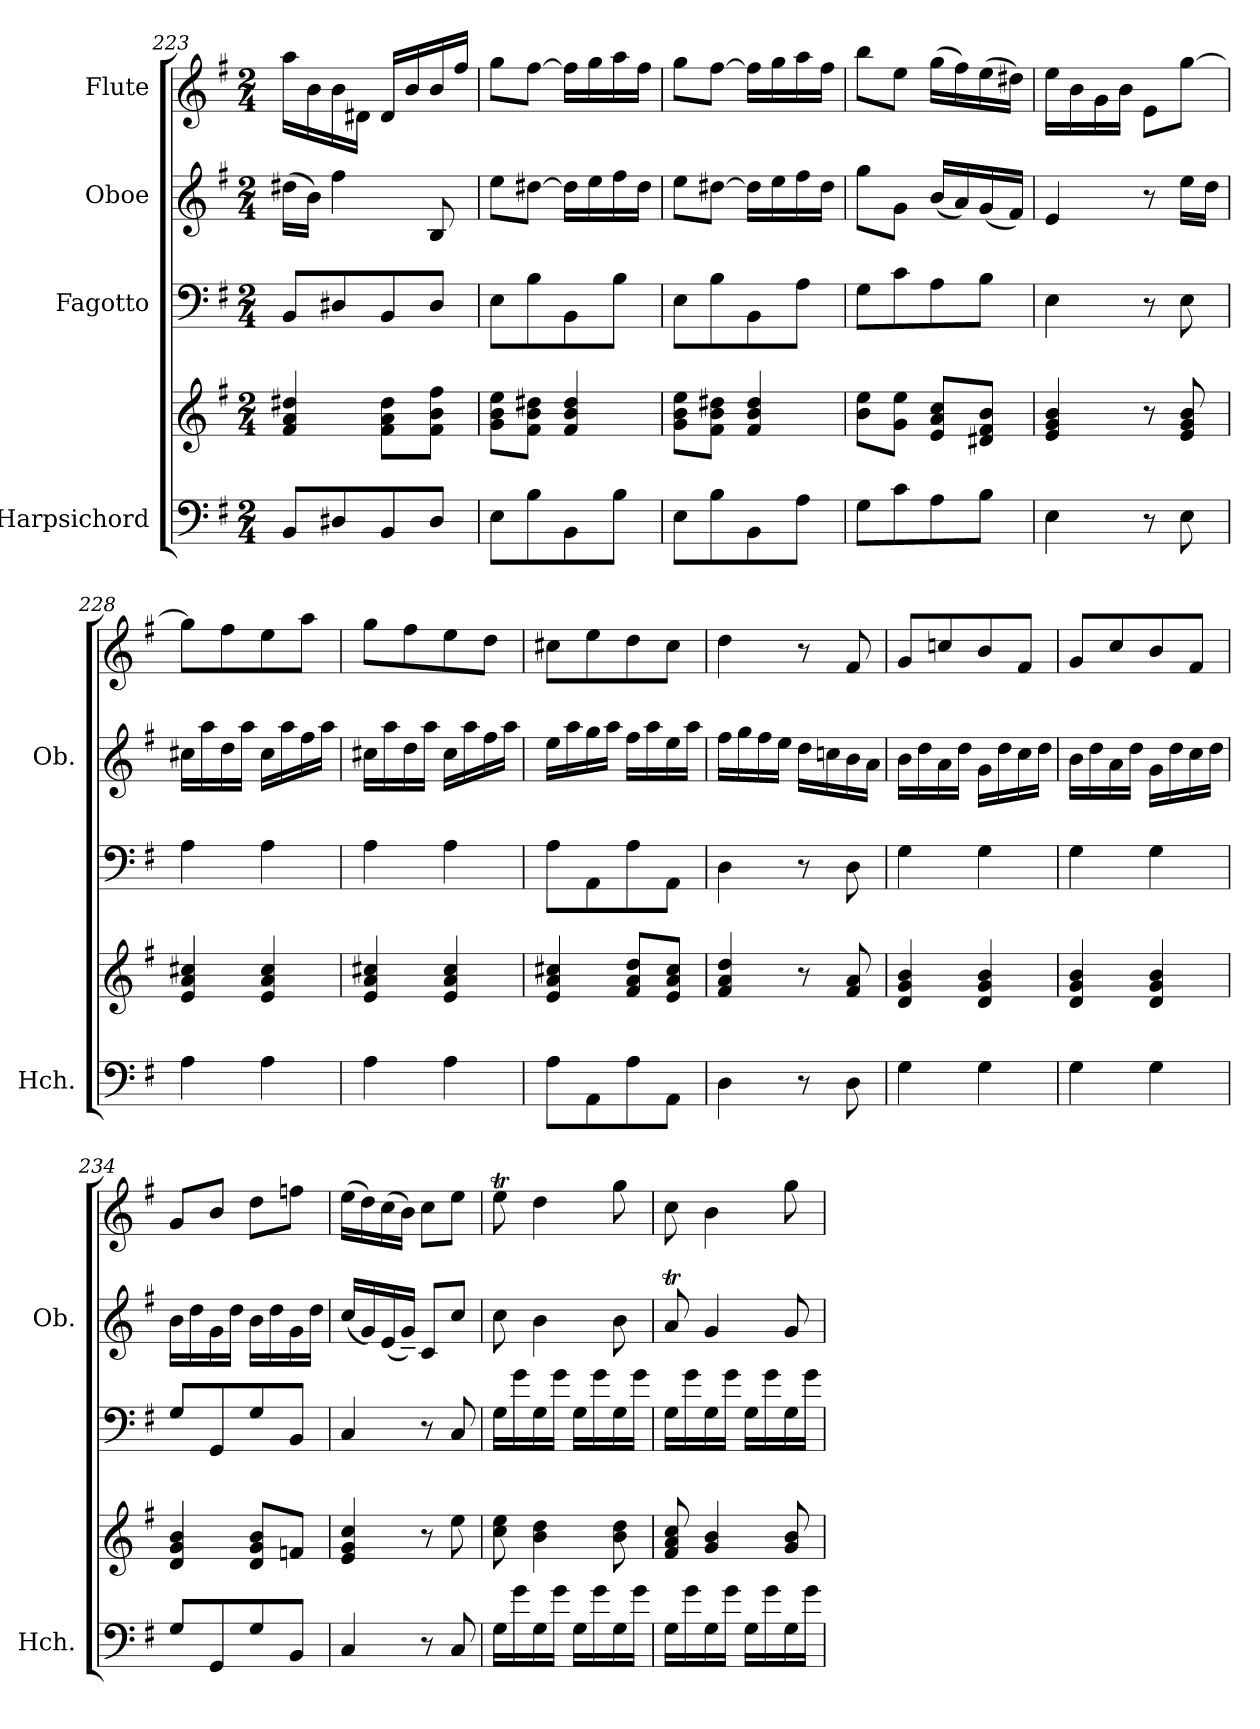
**kern	**kern	**kern	**kern	**kern
*part4	*part4	*part3	*part2	*part1
*staff5	*staff4	*staff3	*staff2	*staff1
*I"Harpsichord	*	*I"Fagotto	*I"Oboe	*I"Flute
*I'Hch.	*	*	*I'Ob.	*
*clefF4	*clefG2	*clefF4	*clefG2	*clefG2
*k[f#]	*k[f#]	*k[f#]	*k[f#]	*k[f#]
*M2/4	*M2/4	*M2/4	*M2/4	*M2/4
=223	=223	=223	=223	=223
8BB/L	4f#/ 4a/ 4dd#X/	8BB/L	(16dd#X\LL	16aa\LL
.	.	.	16b\JJ)	16b\
8D#X/	.	8D#X/	4ff#\	16b\
.	.	.	.	16d#X\JJ
8BB/	8f#\ 8a\ 8dd#\L	8BB/	.	16d#/LL
.	.	.	.	16b/
8D#/J	8f#\ 8b\ 8ff#\J	8D#/J	8B/	16b/
.	.	.	.	16ff#/JJ
=224	=224	=224	=224	=224
8E\L	8g\ 8b\ 8ee\L	8E\L	8ee\L	8gg\L
8B\	8f#\ 8b\ 8dd#X\J	8B\	[8dd#X\J	[8ff#\J
8BB\	4f#/ 4b/ 4dd#/	8BB\	16dd#\LL]	16ff#\LL]
.	.	.	16ee\	16gg\
8B\J	.	8B\J	16ff#\	16aa\
.	.	.	16dd#\JJ	16ff#\JJ
=225	=225	=225	=225	=225
8E\L	8g\ 8b\ 8ee\L	8E\L	8ee\L	8gg\L
8B\	8f#\ 8b\ 8dd#X\J	8B\	[8dd#X\J	[8ff#\J
8BB\	4f#/ 4b/ 4dd#/	8BB\	16dd#\LL]	16ff#\LL]
.	.	.	16ee\	16gg\
8A\J	.	8A\J	16ff#\	16aa\
.	.	.	16dd#\JJ	16ff#\JJ
=226	=226	=226	=226	=226
8G\L	8b\ 8ee\L	8G\L	8gg\L	8bb\L
8c\	8g\ 8ee\J	8c\	8g\J	8ee\J
8A\	8e/ 8a/ 8cc/L	8A\	(16b/LL	(16gg\LL
.	.	.	16a/)	16ff#\)
8B\J	8d#X/ 8f#/ 8b/J	8B\J	(16g/	(16ee\
.	.	.	16f#/JJ)	16dd#X\JJ)
=227	=227	=227	=227	=227
4E\	4e/ 4g/ 4b/	4E\	4e/	16ee\LL
.	.	.	.	16b\
.	.	.	.	16g\
.	.	.	.	16b\JJ
8r	8r	8r	8r	8e\L
8E\	8e/ 8g/ 8b/	8E\	16ee\LL	[8gg\J
.	.	.	16dd\JJ	.
!!LO:LB:g=z
=228	=228	=228	=228	=228
4A\	4e/ 4a/ 4cc#X/	4A\	16cc#X\LL	8gg\L]
.	.	.	16aa\	.
.	.	.	16dd\	8ff#\
.	.	.	16aa\JJ	.
4A\	4e/ 4a/ 4cc#/	4A\	16cc#\LL	8ee\
.	.	.	16aa\	.
.	.	.	16ff#\	8aa\J
.	.	.	16aa\JJ	.
=229	=229	=229	=229	=229
4A\	4e/ 4a/ 4cc#X/	4A\	16cc#X\LL	8gg\L
.	.	.	16aa\	.
.	.	.	16dd\	8ff#\
.	.	.	16aa\JJ	.
4A\	4e/ 4a/ 4cc#/	4A\	16cc#\LL	8ee\
.	.	.	16aa\	.
.	.	.	16ff#\	8dd\J
.	.	.	16aa\JJ	.
=230	=230	=230	=230	=230
8A\L	4e/ 4a/ 4cc#X/	8A\L	16ee\LL	8cc#X\L
.	.	.	16aa\	.
8AA\	.	8AA\	16gg\	8ee\
.	.	.	16aa\JJ	.
8A\	8f#/ 8a/ 8dd/L	8A\	16ff#\LL	8dd\
.	.	.	16aa\	.
8AA\J	8e/ 8a/ 8cc#/J	8AA\J	16ee\	8cc#\J
.	.	.	16aa\JJ	.
=231	=231	=231	=231	=231
4D\	4f#/ 4a/ 4dd/	4D\	16ff#\LL	4dd\
.	.	.	16gg\	.
.	.	.	16ff#\	.
.	.	.	16ee\JJ	.
8r	8r	8r	16dd\LL	8r
.	.	.	16ccn\	.
8D\	8f#/ 8a/	8D\	16b\	8f#/
.	.	.	16a\JJ	.
=232	=232	=232	=232	=232
4G\	4d/ 4g/ 4b/	4G\	16b\LL	8g/L
.	.	.	16dd\	.
.	.	.	16a\	8ccn/
.	.	.	16dd\JJ	.
4G\	4d/ 4g/ 4b/	4G\	16g\LL	8b/
.	.	.	16dd\	.
.	.	.	16cc\	8f#/J
.	.	.	16dd\JJ	.
=233	=233	=233	=233	=233
4G\	4d/ 4g/ 4b/	4G\	16b\LL	8g/L
.	.	.	16dd\	.
.	.	.	16a\	8cc/
.	.	.	16dd\JJ	.
4G\	4d/ 4g/ 4b/	4G\	16g\LL	8b/
.	.	.	16dd\	.
.	.	.	16cc\	8f#/J
.	.	.	16dd\JJ	.
=234	=234	=234	=234	=234
8G/L	4d/ 4g/ 4b/	8G/L	16b\LL	8g/L
.	.	.	16dd\	.
8GG/	.	8GG/	16g\	8b/J
.	.	.	16dd\JJ	.
8G/	8d/ 8g/ 8b/L	8G/	16b\LL	8dd\L
.	.	.	16dd\	.
8BB/J	8fn/J	8BB/J	16g\	8ffn\J
.	.	.	16dd\JJ	.
=235	=235	=235	=235	=235
4C/	4e/ 4g/ 4cc/	4C/	(16cc/LL	(16ee\LL
.	.	.	16g/)	16dd\)
.	.	.	(16e/	(16cc\
.	.	.	16g~/JJ)	16b\JJ)
8r	8r	8r	8c/L	8cc\L
8C/	8ee\	8C/	8cc/J	8ee\J
=236	=236	=236	=236	=236
16G\LL	8cc\ 8ee\	16G\LL	8cc\	8eeT\
16g\	.	16g\	.	.
16G\	4b\ 4dd\	16G\	4b\	4dd\
16g\JJ	.	16g\JJ	.	.
16G\LL	.	16G\LL	.	.
16g\	.	16g\	.	.
16G\	8b\ 8dd\	16G\	8b\	8gg\
16g\JJ	.	16g\JJ	.	.
=237	=237	=237	=237	=237
16G\LL	8f#/ 8a/ 8cc/	16G\LL	8aT/	8cc\
16g\	.	16g\	.	.
16G\	4g/ 4b/	16G\	4g/	4b\
16g\JJ	.	16g\JJ	.	.
16G\LL	.	16G\LL	.	.
16g\	.	16g\	.	.
16G\	8g/ 8b/	16G\	8g/	8gg\
16g\JJ	.	16g\JJ	.	.
=	=	=	=	=
*-	*-	*-	*-	*-
